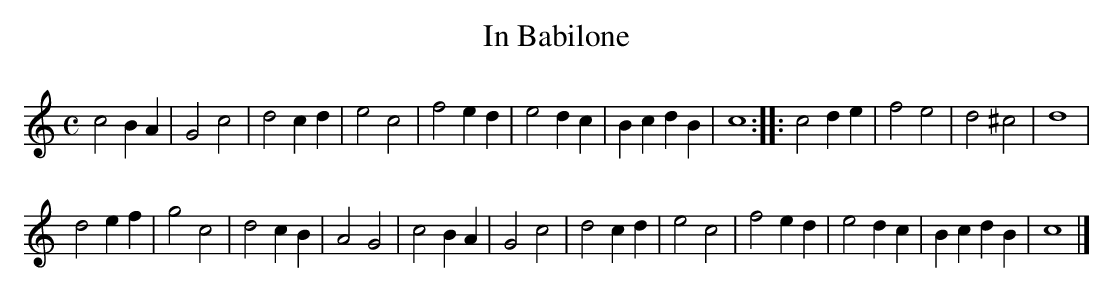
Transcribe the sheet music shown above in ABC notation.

X:1
T:In Babilone
M:C
K:Cmaj
c4B2A2|G4c4|d4c2d2|e4c4|f4e2d2|e4d2c2|B2c2d2B2|c8:||:c4d2e2|f4e4|d4^c4|d8|
d4e2f2|g4c4|d4c2B2|A4G4|c4B2A2|G4c4|d4c2d2|e4c4|f4e2d2|e4d2c2|B2c2d2B2|c8|]
